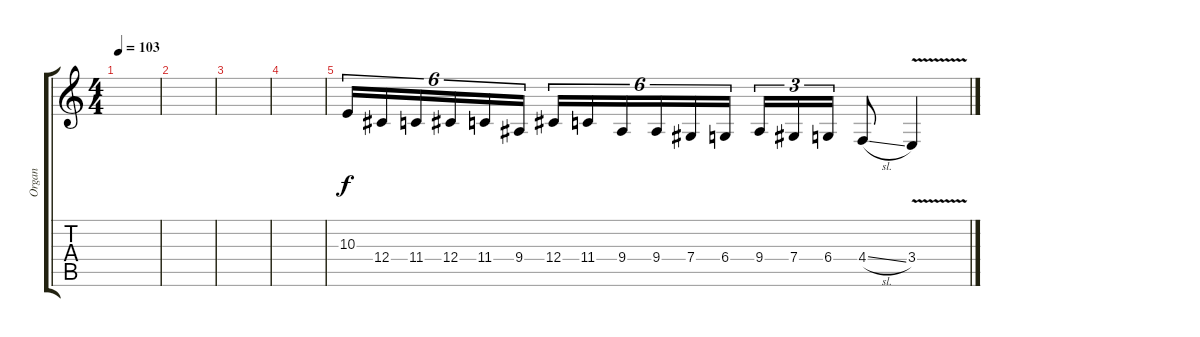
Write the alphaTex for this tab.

\track ("Organ" "Organ") {instrument churchorgan}
\staff {score tabs}
\tuning (Eb4 Bb3 Gb3 Db3 Ab2 Eb2) {hide}
\ts (4 4)
\tempo 103
\clef g2
\ks c
|
|
|
|
10.3.16{tu (6 4) volume 13 instrument electricguitarclean} 12.4.16{tu (6 4)} 11.4.16{tu (6 4)} 12.4.16{tu (6 4)} 11.4.16{tu (6 4)} 9.4.16{tu (6 4)} 12.4.16{tu (6 4)} 11.4.16{tu (6 4)} 9.4.16{tu (6 4)} 9.4.16{tu (6 4)} 7.4.16{tu (6 4)} 6.4.16{tu (6 4)} 9.4.16{tu (3 2)} 7.4.16{tu (3 2)} 6.4.16{tu (3 2)} 4.4{sl}.8 3.4{v}.4
